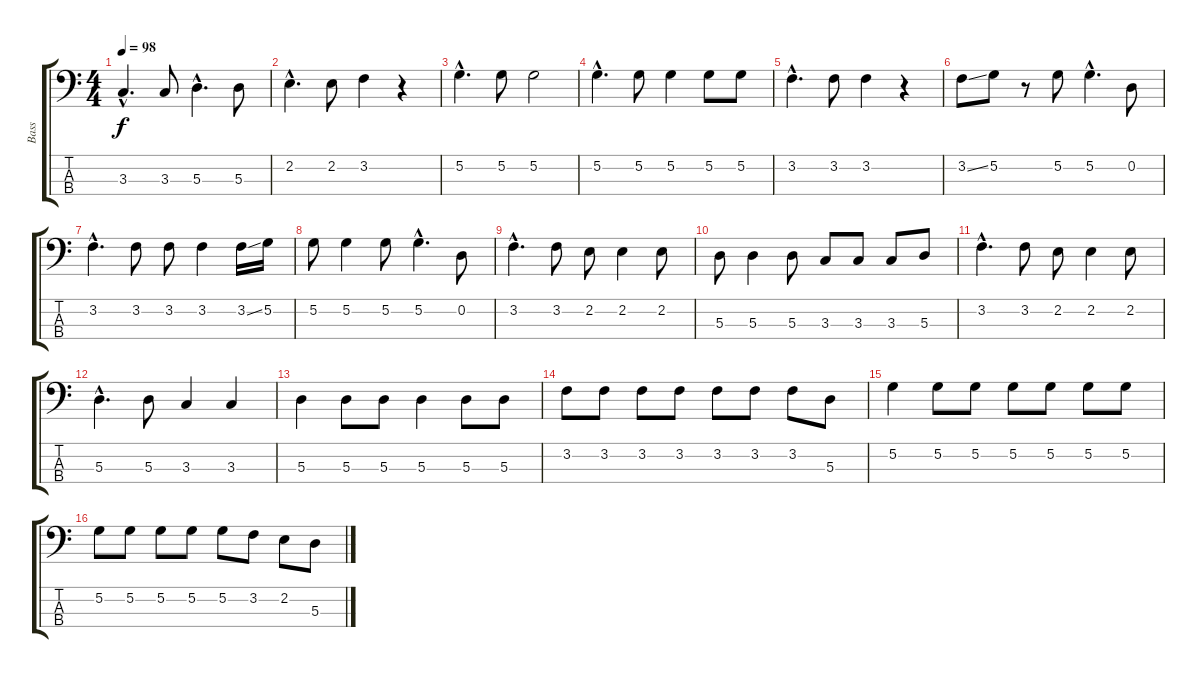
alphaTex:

\track ("Bass" "Bass") {instrument electricbasspick}
\staff {score tabs}
\tuning (G2 D2 A1 E1) {hide}
\ts (4 4)
\tempo 98
\clef f4
\ks c
3.3{hac}.4{d dy f} 3.3.8 5.3{hac}.4{d} 5.3.8 |
2.2{hac}.4{d} 2.2.8 3.2.4 r.4 |
5.2{hac}.4{d} 5.2.8 5.2.2 |
5.2{hac}.4{d} 5.2.8 5.2.4 5.2.8 5.2.8 |
3.2{hac}.4{d} 3.2.8 3.2.4 r.4 |
3.2{ss}.8 5.2.8 r.8 5.2.8 5.2{hac}.4{d} 0.2.8 |
3.2{hac}.4{d} 3.2.8 3.2.8 3.2.4 3.2{ss}.16 5.2.16 |
5.2.8 5.2.4 5.2.8 5.2{hac}.4{d} 0.2.8 |
3.2{hac}.4{d} 3.2.8 2.2.8 2.2.4 2.2.8 |
5.3.8 5.3.4 5.3.8 3.3.8 3.3.8 3.3.8 5.3.8 |
3.2{hac}.4{d} 3.2.8 2.2.8 2.2.4 2.2.8 |
5.3{hac}.4{d} 5.3.8 3.3.4 3.3.4 |
5.3.4 5.3.8 5.3.8 5.3.4 5.3.8 5.3.8 |
3.2.8 3.2.8 3.2.8 3.2.8 3.2.8 3.2.8 3.2.8 5.3.8 |
5.2.4 5.2.8 5.2.8 5.2.8 5.2.8 5.2.8 5.2.8 |
5.2.8 5.2.8 5.2.8 5.2.8 5.2.8 3.2.8 2.2.8 5.3.8
